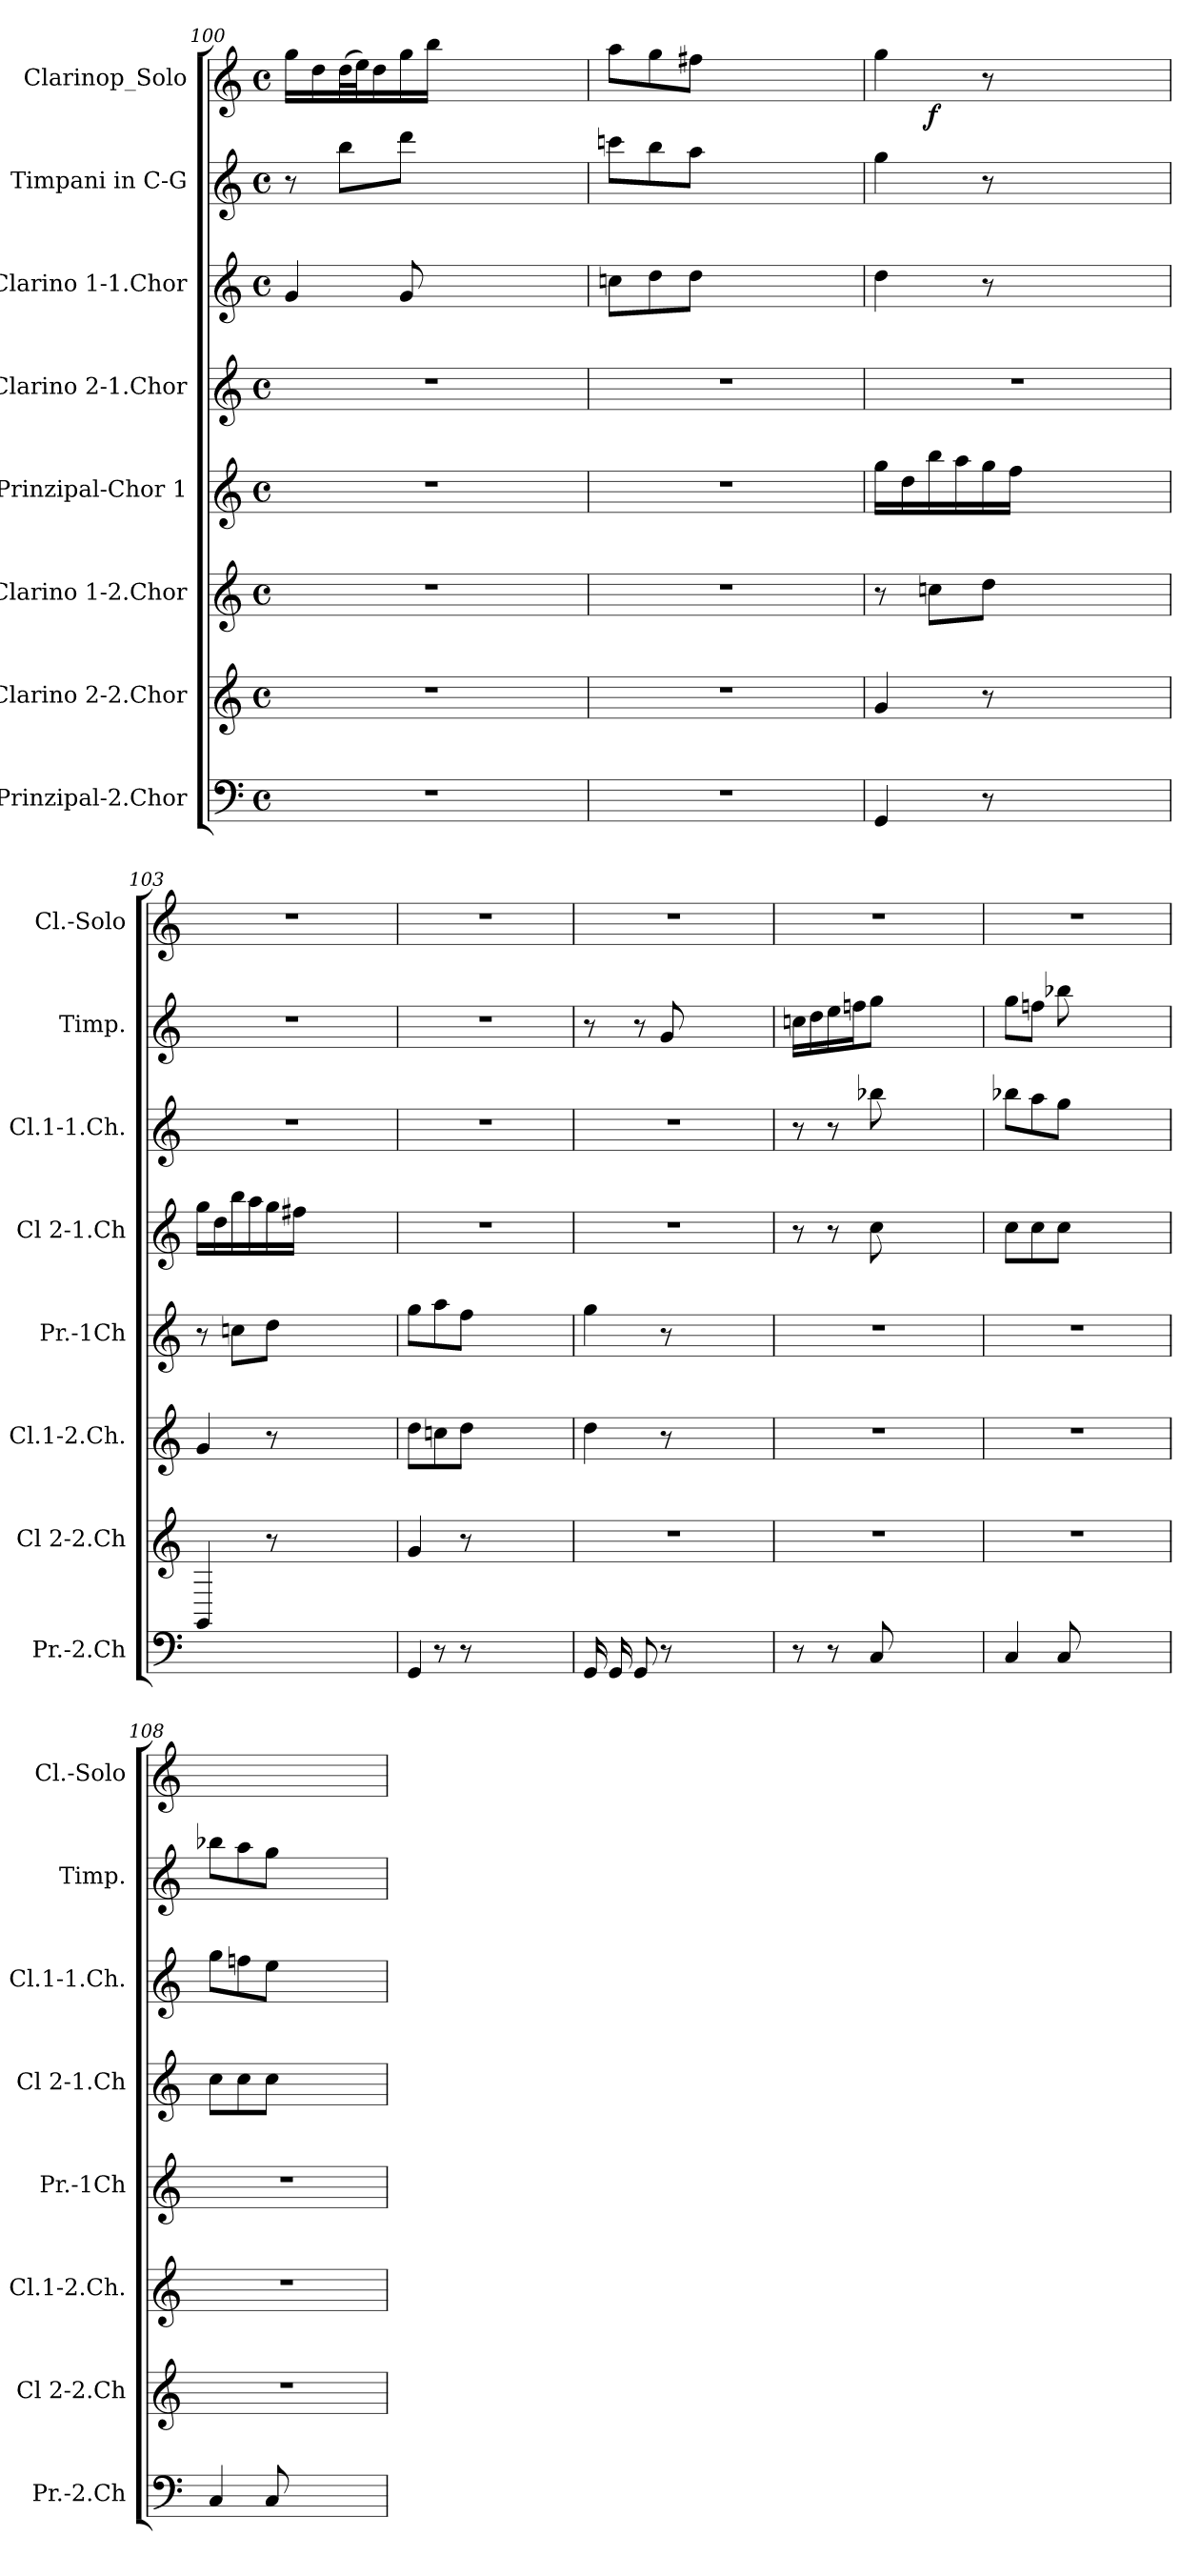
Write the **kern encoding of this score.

**kern	**kern	**kern	**kern	**kern	**kern	**kern	**kern	**dynam
*part8	*part7	*part6	*part5	*part4	*part3	*part2	*part1	*part1
*staff8	*staff7	*staff6	*staff5	*staff4	*staff3	*staff2	*staff1	*staff1
*I"Prinzipal-2.Chor	*I"Clarino 2-2.Chor	*I"Clarino 1-2.Chor	*I"Prinzipal-Chor 1	*I"Clarino 2-1.Chor	*I"Clarino 1-1.Chor	*I"Timpani in C-G	*I"Clarinop_Solo	*
*I'Pr.-2.Ch	*I'Cl 2-2.Ch	*I'Cl.1-2.Ch.	*I'Pr.-1Ch	*I'Cl 2-1.Ch	*I'Cl.1-1.Ch.	*I'Timp.	*I'Cl.-Solo	*
*clefF4	*clefG2	*clefG2	*clefG2	*clefG2	*clefG2	*clefG2	*clefG2	*
*	*	*ITrd1c2	*ITrd1c2	*	*ITrd1c2	*ITrd1c2	*	*
*M4/4	*M4/4	*M4/4	*M4/4	*M4/4	*M4/4	*M4/4	*M4/4	*
*met(c)	*met(c)	*met(c)	*met(c)	*met(c)	*met(c)	*met(c)	*met(c)	*
=100	=100	=100	=100	=100	=100	=100	=100	=100
1r	1r	1r	1r	1r	4f	8r	16ggLL	.
.	.	.	.	.	.	.	16dd	.
.	.	.	.	.	.	8aaL	(>32ddL	.
.	.	.	.	.	.	.	32eeJ)	.
.	.	.	.	.	.	.	16dd	.
.	.	.	.	.	8f	8cccJ	16gg	.
.	.	.	.	.	.	.	16bbJJ	.
.	.	.	.	.	2ryy	2ryy	2ryy	.
.	.	.	.	.	8ryy	8ryy	8ryy	.
=101	=101	=101	=101	=101	=101	=101	=101	=101
1r	1r	1r	1r	1r	8b-L	8bb-L	8aaL	.
.	.	.	.	.	8cc	8aa	8gg	.
.	.	.	.	.	8ccJ	8ggJ	8ff#J	.
.	.	.	.	.	2ryy	2ryy	2ryy	.
.	.	.	.	.	8ryy	8ryy	8ryy	.
=102	=102	=102	=102	=102	=102	=102	=102	=102
!	!	!	!	!	!	!	!	!LO:DY:b
!	!	!	!	!	!	!	!	!LO:DY:n=1:b
!	!	!	!	!	!	!	!	!LO:DY:n=2:b
*	*	*	*	*	*	*	*^	*
4GG	4g	8r	16ffLL	1r	4cc	4ff	4gg	8ryy	f f mf
.	.	.	16cc	.	.	.	.	.	.
!	!	!	!	!	!	!	!	!	!LO:DY:n=3:b
.	.	8b-L	16aa	.	.	.	.	2..ryy	f
.	.	.	16gg	.	.	.	.	.	.
8r	8r	8ccJ	16ff	.	8r	8r	8r	.	.
.	.	.	16eeJJ	.	.	.	.	.	.
2ryy	2ryy	2ryy	2ryy	.	2ryy	2ryy	2ryy	.	.
8ryy	8ryy	8ryy	8ryy	.	8ryy	8ryy	8ryy	.	.
*	*	*	*	*	*	*	*v	*v	*
=103	=103	=103	=103	=103	=103	=103	=103	=103
1ryy	4GG	4f	8r	16ggLL	1r	1r	1r	.
.	.	.	.	16dd	.	.	.	.
.	.	.	8b-L	16bb	.	.	.	.
.	.	.	.	16aa	.	.	.	.
.	8r	8r	8ccJ	16gg	.	.	.	.
.	.	.	.	16ff#JJ	.	.	.	.
.	2ryy	2ryy	2ryy	2ryy	.	.	.	.
.	8ryy	8ryy	8ryy	8ryy	.	.	.	.
!!LO:LB:g=z
=104	=104	=104	=104	=104	=104	=104	=104	=104
8GGJ	4g	8ccL	8ffL	1r	1r	1r	1r	.
8r	.	8b-	8gg	.	.	.	.	.
8r	8r	8ccJ	8eeJ	.	.	.	.	.
2ryy	2ryy	2ryy	2ryy	.	.	.	.	.
8ryy	8ryy	8ryy	8ryy	.	.	.	.	.
=105	=105	=105	=105	=105	=105	=105	=105	=105
16GG	1r	4cc	4ff	1r	1r	8r	1r	.
16GG	.	.	.	.	.	.	.	.
8GG	.	.	.	.	.	8r	.	.
8r	.	8r	8r	.	.	8f	.	.
2ryy	.	2ryy	2ryy	.	.	2ryy	.	.
8ryy	.	8ryy	8ryy	.	.	8ryy	.	.
=106	=106	=106	=106	=106	=106	=106	=106	=106
8r	1r	1r	1r	8r	8r	16b-LL	1r	.
.	.	.	.	.	.	16cc	.	.
8r	.	.	.	8r	8r	16dd	.	.
.	.	.	.	.	.	16ee-J	.	.
8C	.	.	.	8cc	8aa-	8ffJ	.	.
2ryy	.	.	.	2ryy	2ryy	2ryy	.	.
8ryy	.	.	.	8ryy	8ryy	8ryy	.	.
=107	=107	=107	=107	=107	=107	=107	=107	=107
4C	1r	1r	1r	8ccL	8aa-L	8ffL	1r	.
.	.	.	.	8cc	8gg	8ee-J	.	.
8C	.	.	.	8ccJ	8ffJ	8aa-	.	.
2ryy	.	.	.	2ryy	2ryy	2ryy	.	.
8ryy	.	.	.	8ryy	8ryy	8ryy	.	.
=108	=108	=108	=108	=108	=108	=108	=108	=108
4C	1r	1r	1r	8ccL	8ffL	8aa-L	1ryy	.
.	.	.	.	8cc	8ee-	8gg	.	.
8C	.	.	.	8ccJ	8ddJ	8ffJ	.	.
2ryy	.	.	.	2ryy	2ryy	2ryy	.	.
8ryy	.	.	.	8ryy	8ryy	8ryy	.	.
=	=	=	=	=	=	=	=	=
*-	*-	*-	*-	*-	*-	*-	*-	*-
